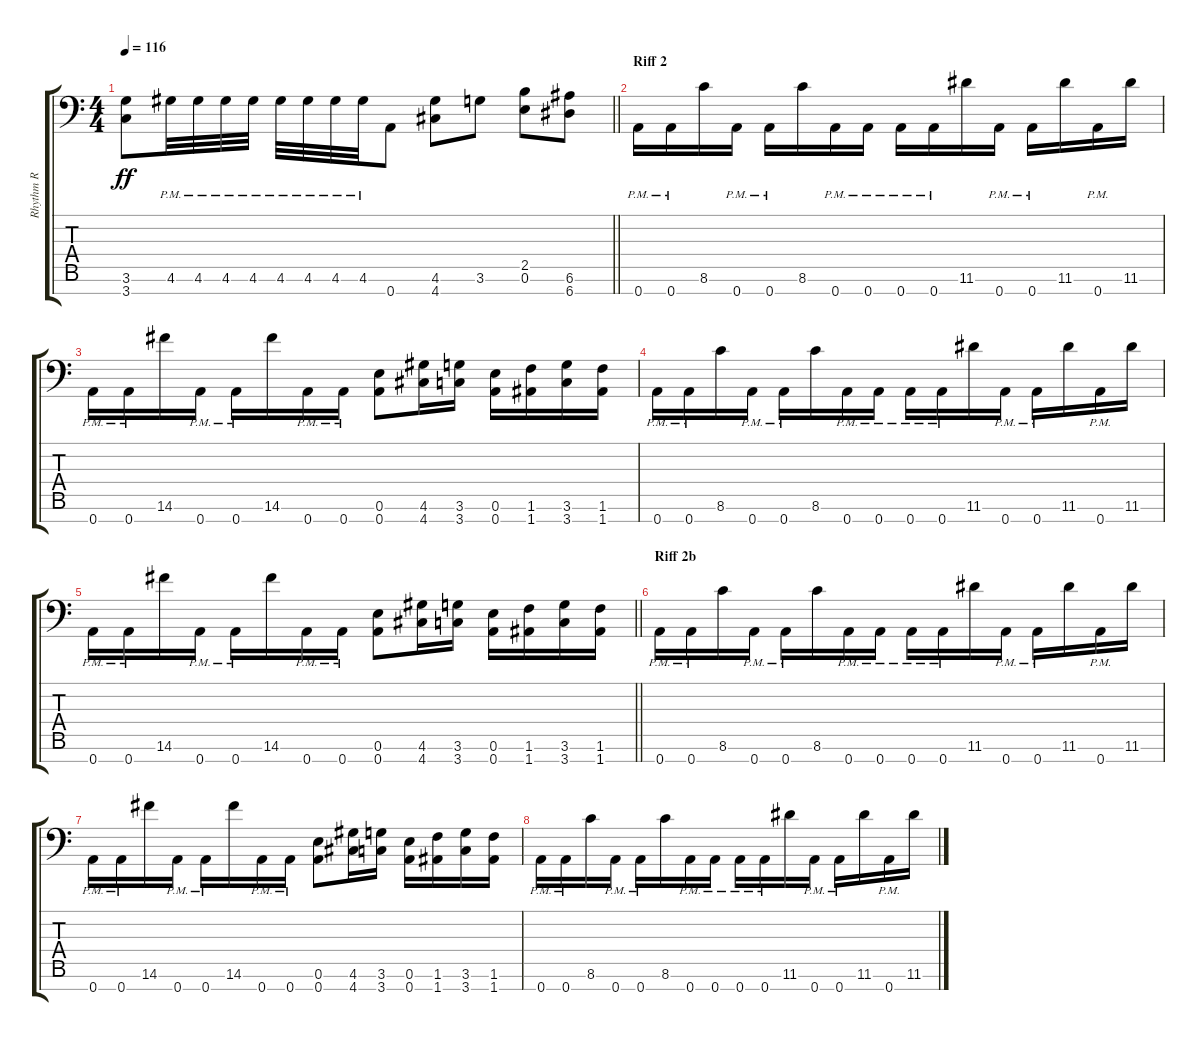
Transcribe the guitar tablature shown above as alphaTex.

\track ("Rhythm R" "Rhythm R") {instrument overdrivenguitar}
\staff {score tabs}
\tuning (E4 B3 G3 D3 A2 E2 A1) {hide}
\ts (4 4)
\tempo 116
\clef f4
\barLineRight lightlight
\ks c
(3.6 3.7).8{dy ff} 4.6{pm}.32 4.6{pm}.32 4.6{pm}.32 4.6{pm}.32 4.6{pm}.32 4.6{pm}.32 4.6{pm}.32 4.6{pm}.32 0.7.8 (4.6 4.7).8 3.6.8 (2.5 0.6).8 (6.6 6.7).8 |
\section ("" "Riff 2")
0.7{pm}.16 0.7{pm}.16 8.6.16 0.7{pm}.16 0.7{pm}.16 8.6.16 0.7{pm}.16 0.7{pm}.16 0.7{pm}.16 0.7{pm}.16 11.6.16 0.7{pm}.16 0.7{pm}.16 11.6.16 0.7{pm}.16 11.6.16 |
0.7{pm}.16 0.7{pm}.16 14.6.16 0.7{pm}.16 0.7{pm}.16 14.6.16 0.7{pm}.16 0.7{pm}.16 (0.6 0.7).8 (4.6 4.7).16 (3.6 3.7).16 (0.6 0.7).16 (1.6 1.7).16 (3.6 3.7).16 (1.6 1.7).16 |
0.7{pm}.16 0.7{pm}.16 8.6.16 0.7{pm}.16 0.7{pm}.16 8.6.16 0.7{pm}.16 0.7{pm}.16 0.7{pm}.16 0.7{pm}.16 11.6.16 0.7{pm}.16 0.7{pm}.16 11.6.16 0.7{pm}.16 11.6.16 |
\barLineRight lightlight
0.7{pm}.16 0.7{pm}.16 14.6.16 0.7{pm}.16 0.7{pm}.16 14.6.16 0.7{pm}.16 0.7{pm}.16 (0.6 0.7).8 (4.6 4.7).16 (3.6 3.7).16 (0.6 0.7).16 (1.6 1.7).16 (3.6 3.7).16 (1.6 1.7).16 |
\section ("" "Riff 2b")
0.7{pm}.16 0.7{pm}.16 8.6.16 0.7{pm}.16 0.7{pm}.16 8.6.16 0.7{pm}.16 0.7{pm}.16 0.7{pm}.16 0.7{pm}.16 11.6.16 0.7{pm}.16 0.7{pm}.16 11.6.16 0.7{pm}.16 11.6.16 |
0.7{pm}.16 0.7{pm}.16 14.6.16 0.7{pm}.16 0.7{pm}.16 14.6.16 0.7{pm}.16 0.7{pm}.16 (0.6 0.7).8 (4.6 4.7).16 (3.6 3.7).16 (0.6 0.7).16 (1.6 1.7).16 (3.6 3.7).16 (1.6 1.7).16 |
0.7{pm}.16 0.7{pm}.16 8.6.16 0.7{pm}.16 0.7{pm}.16 8.6.16 0.7{pm}.16 0.7{pm}.16 0.7{pm}.16 0.7{pm}.16 11.6.16 0.7{pm}.16 0.7{pm}.16 11.6.16 0.7{pm}.16 11.6.16
